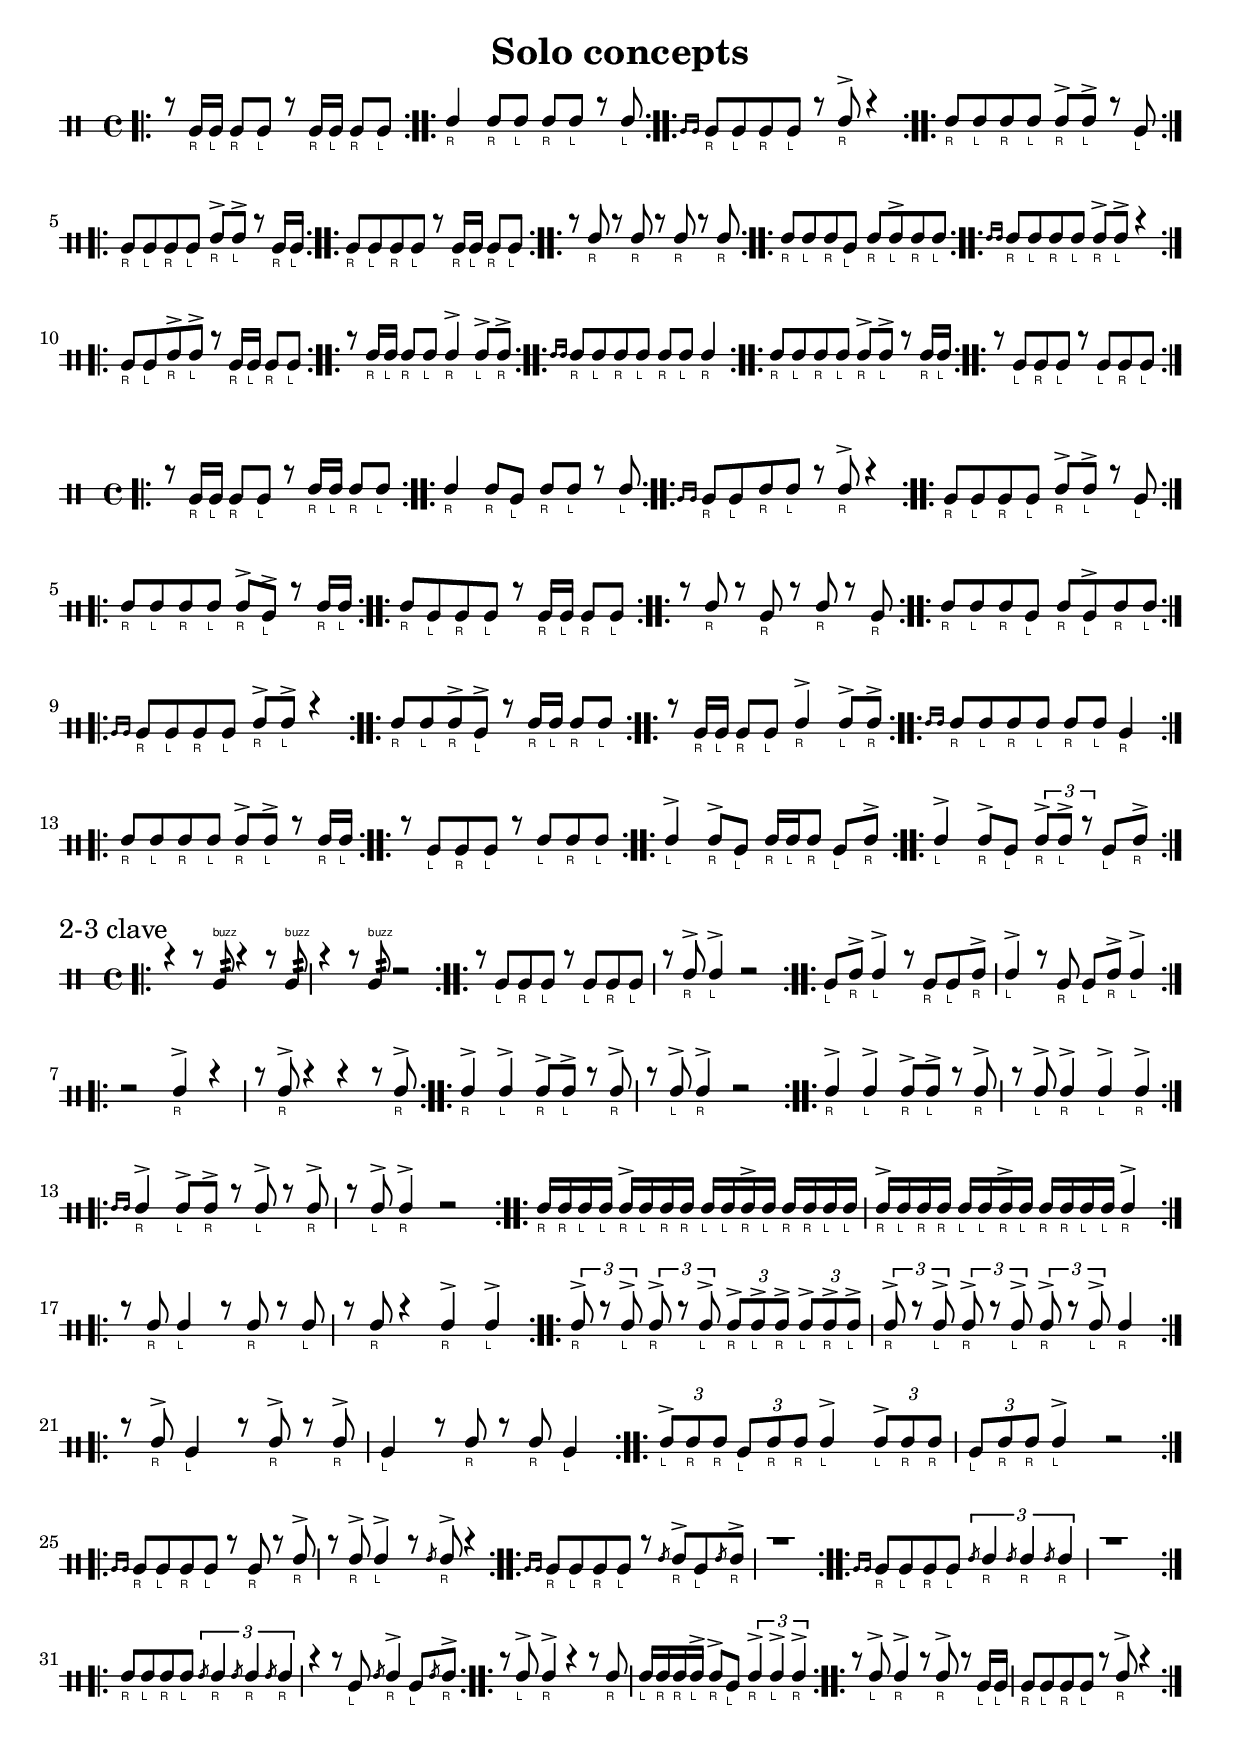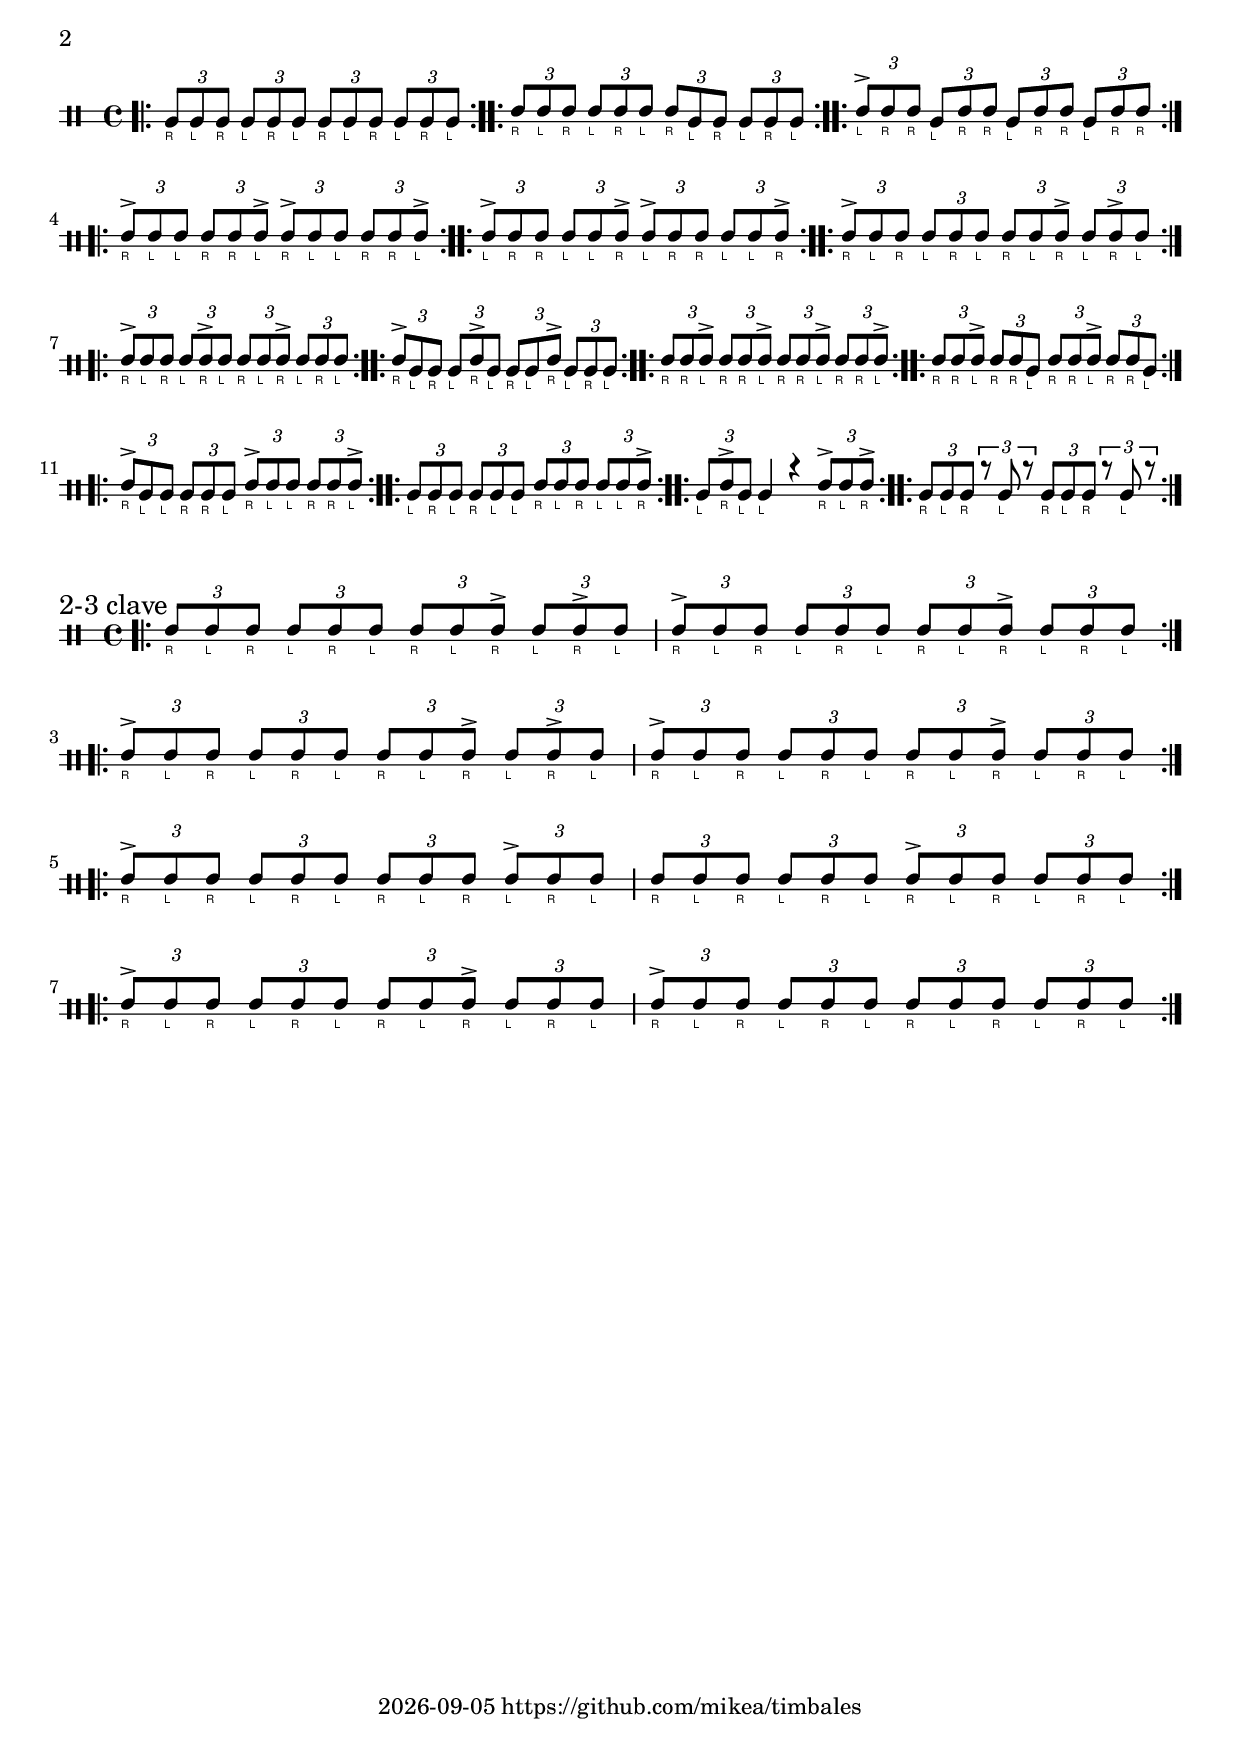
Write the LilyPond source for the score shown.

\version "2.24.2"

\include "common/all.ly"

date = #(strftime "%Y-%m-%d" (localtime (current-time)))

\header {
  title = "Solo concepts"
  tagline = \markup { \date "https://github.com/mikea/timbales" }
}


% one drum

\newTimbalesStaff \newDrumVoiceOne \drummode { 
    \bar ".|:"

    r8 timl16_"R" 16_"L" 8_"R" 8_"L" r8 timl16_"R" 16_"L" 8_"R" 8_"L" | \bar ":..:"
    timh4_"R" 8_"R" 8_"L" 8_"R" 8_"L" r8 8_"L"  | \bar ":..:"
    \drag timl8_"R" timl8_"L" timl8_"R" timl8_"L" r8 timh8_"R"^> r4  | \bar ":..:"
    timh8_"R" timh8_"L" timh8_"R" timh8_"L" timh8_"R"^> timh8_"L"^> r8 timl8_"L"  | \bar ":..:"
    
    timl8_"R" timl8_"L" timl8_"R" timl8_"L" timh8_"R"^> timh8_"L"^> r8 timl16_"R" timl16_"L"  | \bar ":..:"
    timl8_"R" timl8_"L" timl8_"R" timl8_"L" r8 timl16_"R" timl16_"L" timl8_"R" timl8_"L"  | \bar ":..:"
    r8 timh8_"R" r8 timh8_"R" r8 timh8_"R" r8 timh8_"R" | \bar ":..:"
    timh8_"R" timh8_"L" timh8_"R" timl8_"L" timh8_"R" timh8_"L"^> timh8_"R" timh8_"L"  | \bar ":..:"
    
    \drag timh8_"R" timh8_"L" timh8_"R" timh8_"L" timh8_"R"^> timh8_"L"^> r4 | \bar ":..:"
    timl8_"R" timl8_"L" timh8_"R"^> timh8_"L"^> r8 timl16_"R" timl16_"L" timl8_"R" timl8_"L" | \bar ":..:"
    r8 timh16_"R" 16_"L" 8_"R" 8_"L" 4_"R"^> 8_"L"^> 8_"R"^> | \bar ":..:"
    \drag timh8_"R" timh8_"L" timh8_"R" timh8_"L" timh8_"R" timh8_"L" timh4_"R" | \bar ":..:"
    
    timh8_"R" timh8_"L" timh8_"R" timh8_"L" timh8_"R"^> timh8_"L"^> r8 timh16_"R" timh16_"L" | \bar ":..:"
    r8 timl8_"L" timl8_"R" timl8_"L" r8 timl8_"L" timl8_"R" timl8_"L" | \bar ":..:"

    \bar ":|."
}

% both timbales

\newTimbalesStaff \newDrumVoiceOne \drummode { 
    \bar ".|:"

    r8 timl16_"R" 16_"L" 8_"R" 8_"L" r8 timh16_"R" 16_"L" 8_"R" 8_"L" | \bar ":..:"
    timh4_"R" timh8_"R" timl8_"L" timh8_"R" timh8_"L" r8 timh8_"L"  | \bar ":..:"
    \drag timl8_"R" timl8_"L" timh8_"R" timh8_"L" r8 timh8_"R"^> r4  | \bar ":..:"
    timl8_"R" timl8_"L" timl8_"R" timl8_"L" timh8_"R"^> timh8_"L"^> r8 timl8_"L"  | \bar ":..:"

    timh8_"R" timh8_"L" timh8_"R" timh8_"L" timh8_"R"^> timl8_"L"^> r8 timh16_"R" timh16_"L"  | \bar ":..:"
    timh8_"R" timl8_"L" timl8_"R" timl8_"L" r8 timl16_"R" timl16_"L" timl8_"R" timl8_"L"  | \bar ":..:"
    r8 timh8_"R" r8 timl8_"R" r8 timh8_"R" r8 timl8_"R" | \bar ":..:"
    timh8_"R" timh8_"L" timh8_"R" timl8_"L" timh8_"R" timl8_"L"^> timh8_"R" timh8_"L"  | \bar ":..:"

    \drag timl8_"R" timl8_"L" timl8_"R" timl8_"L" timh8_"R"^> timh8_"L"^> r4 | \bar ":..:"
    timh8_"R" timh8_"L" timh8_"R"^> timl8_"L"^> r8 timh16_"R" timh16_"L" timh8_"R" timh8_"L" | \bar ":..:"
    r8 timl16_"R" timl16_"L" timl8_"R" timl8_"L" timh4_"R"^> timh8_"L"^> timh8_"R"^> | \bar ":..:"
    \drag timh8_"R" timh8_"L" timh8_"R" timh8_"L" timh8_"R" timh8_"L" timl4_"R" | \bar ":..:"

    timh8_"R" timh8_"L" timh8_"R" timh8_"L" timh8_"R"^> timh8_"L"^> r8 timh16_"R" timh16_"L" | \bar ":..:"
    r8 timl8_"L" timl8_"R" timl8_"L" r8 timh8_"L" timh8_"R" timh8_"L" | \bar ":..:"
    timh4_"L"^> timh8_"R"^> timl8_"L" timh16_"R" timh16_"L" timh8_"R" timl8_"L" timh8_"R"^> | \bar ":..:"
    timh4_"L"^> timh8_"R"^> timl8_"L" \tuplet 3/2 { timh8_"R"^> timh8_"L"^> r8  } timl8_"L" timh8_"R"^> | \bar ":..:"

    \bar ":|."
}

% 2 bars

\newTimbalesStaff \newDrumVoiceOne \drummode { 
    \sectionLabel "2-3 clave"
    \bar ".|:"

    r4 r8 timl8:32^"buzz" r4 r8 timl8:32^"buzz" | r4 r8 timl8:32^"buzz" r2 | \bar ":..:"
    r8 timl8_"L" timl8_"R" timl8_"L" r8 timl8_"L" timl8_"R" timl8_"L" | r8 timh8_"R"^> timh4_"L"^> r2 | \bar ":..:"

    timl8_"L" timh8_"R"^> timh4_"L"^> r8 timl8_"R" timl8_"L" timh8_"R"^> | timh4_"L"^> r8 timl8_"R" timl8_"L" timh8_"R"^> timh4_"L"^> | \bar ":..:"
    r2 timh4_"R"^> r4 | r8 timh8_"R"^> r4 r4 r8 timh8_"R"^> | \bar ":..:"


    timh4_"R"^> timh4_"L"^> timh8_"R"^> timh8_"L"^> r8 timh8_"R"^> | r8 timh8_"L"^> timh4_"R"^> r2 | \bar ":..:"
    timh4_"R"^> timh4_"L"^> timh8_"R"^> timh8_"L"^> r8 timh8_"R"^> | r8 timh8_"L"^> timh4_"R"^> timh4_"L"^> timh4_"R"^> | \bar ":..:"

    \drag timh4_"R"^> timh8_"L"^> timh8_"R"^> r8 timh8_"L"^> r8 timh8_"R"^> | r8 timh8_"L"^> timh4_"R"^> r2 | \bar ":..:"
    timh16_"R" timh16_"R" timh16_"L" timh16_"L" 
    timh16_"R"^> timh16_"L" timh16_"R" timh16_"R" 
    timh16_"L" timh16_"L" timh16_"R"^> timh16_"L" 
    timh16_"R" timh16_"R" timh16_"L" timh16_"L" |
    timh16_"R"^> timh16_"L" timh16_"R" timh16_"R" 
    timh16_"L" timh16_"L" timh16_"R"^> timh16_"L" 
    timh16_"R" timh16_"R" timh16_"L" timh16_"L" 
    timh4_"R"^> | \bar ":..:"


    r8 timh8_"R" timh4_"L" r8 timh8_"R" r8 timh8_"L" | r8 timh8_"R" r4 timh4_"R"^> timh4_"L"^> | \bar ":..:"
    \tuplet 3/2 { timh8_"R"^> r8 timh8_"L"^> } \tuplet 3/2 { timh8_"R"^> r8 timh8_"L"^> } 
    \tuplet 3/2 { timh8_"R"^> timh8_"L"^> timh8_"R"^> } \tuplet 3/2 { timh8_"L"^> timh8_"R"^> timh8_"L"^> } |
    \tuplet 3/2 { timh8_"R"^> r8 timh8_"L"^> } \tuplet 3/2 { timh8_"R"^> r8 timh8_"L"^> } 
    \tuplet 3/2 { timh8_"R"^> r8 timh8_"L"^> } timh4_"R" | \bar ":..:"
    \break

    r8 timh8_"R"^> timl4_"L" r8 timh8_"R"^> r8 timh8_"R"^> | timl4_"L" r8 timh8_"R" r8 timh8_"R" timl4_"L" | \bar ":..:"

    \tuplet 3/2 { timh8_"L"^> timh8_"R" timh8_"R" } \tuplet 3/2 { timl8_"L" timh8_"R" timh8_"R" }
    timh4_"L"^> \tuplet 3/2 { timh8_"L"^> timh8_"R" timh8_"R" } |
    \tuplet 3/2 { timl8_"L" timh8_"R" timh8_"R" } timh4_"L"^> r2 | \bar ":..:"

    \break


    \drag timl8_"R" timl8_"L" timl8_"R" timl8_"L" r8 timl8_"R" r8 timh8_"R"^> | r8 timh8_"R"^> timh4_"L"^> r8 \flam timh8_"R"^> r4 | \bar ":..:"
    \drag timl8_"R" timl8_"L" timl8_"R" timl8_"L" r8 \flam timh8_"R"^> timl8_"L" \flam timh8_"R"^> | r1 | \bar ":..:"


    \drag timl8_"R" timl8_"L" timl8_"R" timl8_"L" \tuplet 3/2 { \flam timh4_"R" \flam timh4_"R" \flam timh4_"R" }  | r1 | \bar ":..:"
    timh8_"R" timh8_"L" timh8_"R" timh8_"L" \tuplet 3/2 { \flam timh4_"R" \flam timh4_"R" \flam timh4_"R" }  | r4 r8 timl8_"L" \flam timh4_"R"^> timl8_"L" \flam timh8_"R"^> | \bar ":..:"

    r8 timh8_"L"^> timh4_"R"^> r4 r8 timh8_"R" | timh16_"L" timh16_"R" timh16_"R" timh16_"L"^> timh8_"R"^> timl8_"L" \tuplet 3/2 { timh4_"R"^> timh4_"L"^> timh4_"R"^> } | \bar ":..:"
    r8 timh8_"L"^> timh4_"R"^> r8 timh8_"R"^> r8 timl16_"L" timl16_"L" | timl8_"R" timl8_"L" timl8_"R" timl8_"L" r8 timh8_"R"^> r4 | \bar ":..:"

    \bar ":|."
}

% 1 bar triplets

\newTimbalesStaff \newDrumVoiceOne \drummode { 
    \bar ".|:"

    \tuplet 3/2 { timl8_"R" timl8_"L" timl8_"R" } 
    \tuplet 3/2 { timl8_"L" timl8_"R" timl8_"L" } 
    \tuplet 3/2 { timl8_"R" timl8_"L" timl8_"R" } 
    \tuplet 3/2 { timl8_"L" timl8_"R" timl8_"L" } \bar ":..:"

    \tuplet 3/2 { timh8_"R" timh8_"L" timh8_"R" } 
    \tuplet 3/2 { timh8_"L" timh8_"R" timh8_"L" } 
    \tuplet 3/2 { timh8_"R" timl8_"L" timl8_"R" } 
    \tuplet 3/2 { timl8_"L" timl8_"R" timl8_"L" } \bar ":..:"


    \tuplet 3/2 { timh8_"L"^> timh8_"R" timh8_"R" } 
    \tuplet 3/2 { timl8_"L" timh8_"R" timh8_"R" } 
    \tuplet 3/2 { timl8_"L" timh8_"R" timh8_"R" } 
    \tuplet 3/2 { timl8_"L" timh8_"R" timh8_"R" } \bar ":..:"

    \tuplet 3/2 { timh8_"R"^> timh8_"L" timh8_"L" } 
    \tuplet 3/2 { timh8_"R" timh8_"R" timh8_"L"^> } 
    \tuplet 3/2 { timh8_"R"^> timh8_"L" timh8_"L" } 
    \tuplet 3/2 { timh8_"R" timh8_"R" timh8_"L"^> } \bar ":..:"


    \tuplet 3/2 { timh8_"L"^> timh8_"R" timh8_"R" } 
    \tuplet 3/2 { timh8_"L" timh8_"L" timh8_"R"^> } 
    \tuplet 3/2 { timh8_"L"^> timh8_"R" timh8_"R" } 
    \tuplet 3/2 { timh8_"L" timh8_"L" timh8_"R"^> } \bar ":..:"

    \tuplet 3/2 { timh8_"R"^> timh8_"L" timh8_"R" } 
    \tuplet 3/2 { timh8_"L" timh8_"R" timh8_"L" } 
    \tuplet 3/2 { timh8_"R" timh8_"L" timh8_"R"^> } 
    \tuplet 3/2 { timh8_"L" timh8_"R"^> timh8_"L" } \bar ":..:"


    \tuplet 3/2 { timh8_"R"^> timh8_"L" timh8_"R" } 
    \tuplet 3/2 { timh8_"L" timh8_"R"^> timh8_"L" } 
    \tuplet 3/2 { timh8_"R" timh8_"L" timh8_"R"^> } 
    \tuplet 3/2 { timh8_"L" timh8_"R" timh8_"L" } \bar ":..:"

    \tuplet 3/2 { timh8_"R"^> timl8_"L" timl8_"R" } 
    \tuplet 3/2 { timl8_"L" timh8_"R"^> timl8_"L" } 
    \tuplet 3/2 { timl8_"R" timl8_"L" timh8_"R"^> } 
    \tuplet 3/2 { timl8_"L" timl8_"R" timl8_"L" } \bar ":..:"


    \tuplet 3/2 { timh8_"R" timh8_"R" timh8_"L"^> } 
    \tuplet 3/2 { timh8_"R" timh8_"R" timh8_"L"^> } 
    \tuplet 3/2 { timh8_"R" timh8_"R" timh8_"L"^> } 
    \tuplet 3/2 { timh8_"R" timh8_"R" timh8_"L"^> } \bar ":..:"

    \tuplet 3/2 { timh8_"R" timh8_"R" timh8_"L"^> } 
    \tuplet 3/2 { timh8_"R" timh8_"R" timl8_"L" } 
    \tuplet 3/2 { timh8_"R" timh8_"R" timh8_"L"^> } 
    \tuplet 3/2 { timh8_"R" timh8_"R" timl8_"L" } \bar ":..:"


    \tuplet 3/2 { timh8_"R"^> timl8_"L" timl8_"L" } 
    \tuplet 3/2 { timl8_"R" timl8_"R" timl8_"L" } 
    \tuplet 3/2 { timh8_"R"^> timh8_"L" timh8_"L" } 
    \tuplet 3/2 { timh8_"R" timh8_"R" timh8_"L"^> } \bar ":..:"

    \tuplet 3/2 { timl8_"L" timl8_"R" timl8_"L" } 
    \tuplet 3/2 { timl8_"R" timl8_"L" timl8_"L" } 
    \tuplet 3/2 { timh8_"R" timh8_"L" timh8_"R" } 
    \tuplet 3/2 { timh8_"L" timh8_"L" timh8_"R"^> } \bar ":..:"


    \tuplet 3/2 { timl8_"L" timh8_"R"^> timl8_"L" } 
    timl4_"L"
    r4
    \tuplet 3/2 { timh8_"R"^> timh8_"L" timh8_"R"^> } \bar ":..:"

    \tuplet 3/2 { timl8_"R" timl8_"L" timl8_"R" } 
    \tuplet 3/2 { r8 timl8_"L" r8 } 
    \tuplet 3/2 { timl8_"R" timl8_"L" timl8_"R" } 
    \tuplet 3/2 { r timl8_"L" r } \bar ":..:"

    \bar ":|."
}


% 2 bar triplets

\newTimbalesStaff \newDrumVoiceOne \drummode { 
    \sectionLabel "2-3 clave"
    \bar ".|:"

    \tuplet 3/2 { timh8_"R" timh8_"L" timh8_"R" } 
    \tuplet 3/2 { timh8_"L" timh8_"R" timh8_"L" } 
    \tuplet 3/2 { timh8_"R" timh8_"L" timh8_"R"^> } 
    \tuplet 3/2 { timh8_"L" timh8_"R"^> timh8_"L" } |

    \tuplet 3/2 { timh8_"R"^> timh8_"L" timh8_"R" } 
    \tuplet 3/2 { timh8_"L" timh8_"R" timh8_"L" } 
    \tuplet 3/2 { timh8_"R" timh8_"L" timh8_"R"^> } 
    \tuplet 3/2 { timh8_"L" timh8_"R" timh8_"L" } \bar ":..:"

    \break

    \tuplet 3/2 { timh8_"R"^> timh8_"L" timh8_"R" } 
    \tuplet 3/2 { timh8_"L" timh8_"R" timh8_"L" } 
    \tuplet 3/2 { timh8_"R" timh8_"L" timh8_"R"^> } 
    \tuplet 3/2 { timh8_"L" timh8_"R"^> timh8_"L" } |

    \tuplet 3/2 { timh8_"R"^> timh8_"L" timh8_"R" } 
    \tuplet 3/2 { timh8_"L" timh8_"R" timh8_"L" } 
    \tuplet 3/2 { timh8_"R" timh8_"L" timh8_"R"^> } 
    \tuplet 3/2 { timh8_"L" timh8_"R" timh8_"L" } \bar ":..:"

    \break

    \tuplet 3/2 { timh8_"R"^> timh8_"L" timh8_"R" } 
    \tuplet 3/2 { timh8_"L" timh8_"R" timh8_"L" } 
    \tuplet 3/2 { timh8_"R" timh8_"L" timh8_"R" } 
    \tuplet 3/2 { timh8_"L"^> timh8_"R" timh8_"L" } |

    \tuplet 3/2 { timh8_"R" timh8_"L" timh8_"R" } 
    \tuplet 3/2 { timh8_"L" timh8_"R" timh8_"L" } 
    \tuplet 3/2 { timh8_"R"^> timh8_"L" timh8_"R" } 
    \tuplet 3/2 { timh8_"L" timh8_"R" timh8_"L" } \bar ":..:"

    \break

    \tuplet 3/2 { timh8_"R"^> timh8_"L" timh8_"R" } 
    \tuplet 3/2 { timh8_"L" timh8_"R" timh8_"L" } 
    \tuplet 3/2 { timh8_"R" timh8_"L" timh8_"R"^> } 
    \tuplet 3/2 { timh8_"L" timh8_"R" timh8_"L" } |

    \tuplet 3/2 { timh8_"R"^> timh8_"L" timh8_"R" } 
    \tuplet 3/2 { timh8_"L" timh8_"R" timh8_"L" } 
    \tuplet 3/2 { timh8_"R" timh8_"L" timh8_"R" } 
    \tuplet 3/2 { timh8_"L" timh8_"R" timh8_"L" } \bar ":..:"


    \bar ":|."
}
